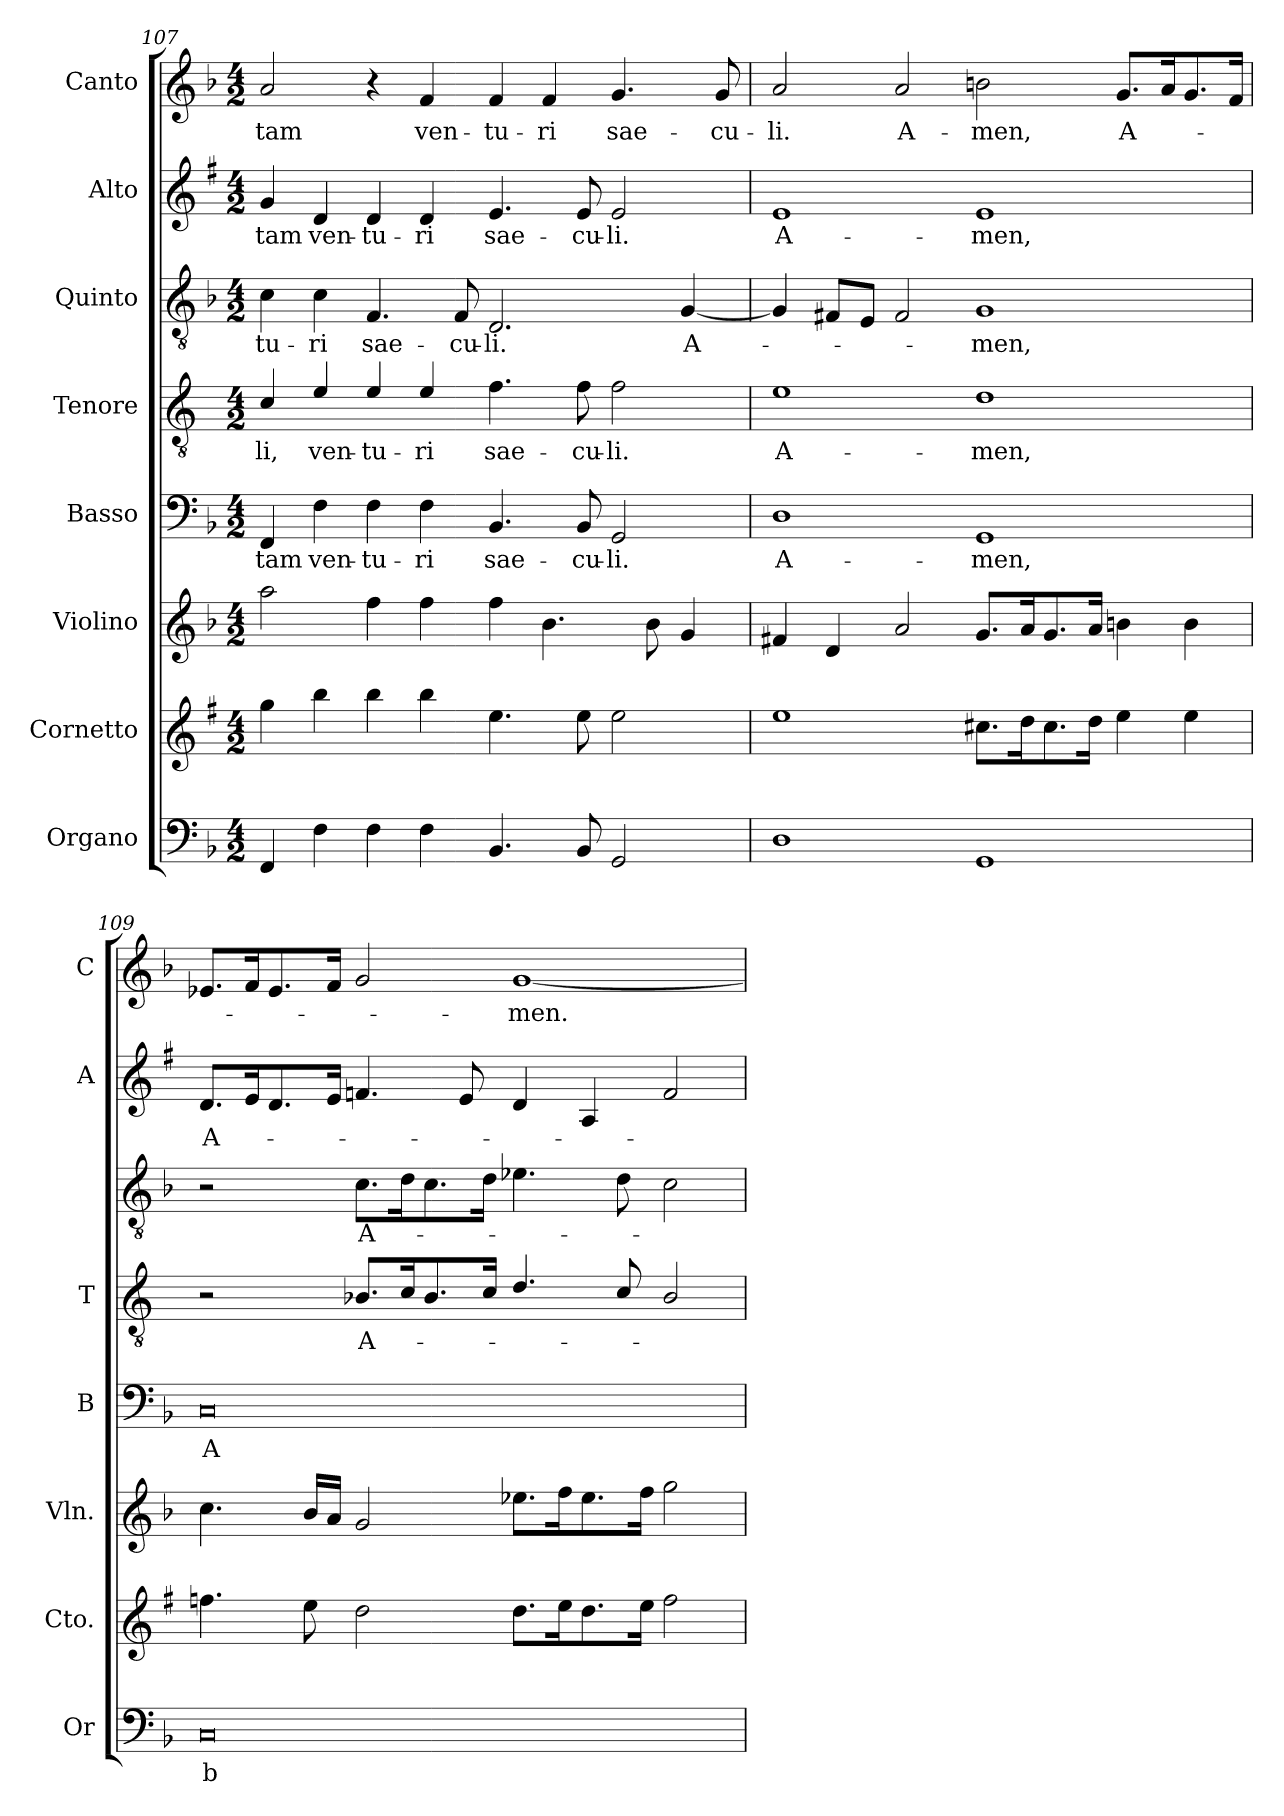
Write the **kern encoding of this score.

**kern	**text	**kern	**kern	**kern	**text	**kern	**text	**kern	**text	**kern	**text	**kern	**text
*part8	*part8	*part7	*part6	*part5	*part5	*part4	*part4	*part3	*part3	*part2	*part2	*part1	*part1
*staff8	*staff8	*staff7	*staff6	*staff5	*staff5	*staff4	*staff4	*staff3	*staff3	*staff2	*staff2	*staff1	*staff1
*I"Organo	*	*I"Cornetto	*I"Violino	*I"Basso	*	*I"Tenore	*	*I"Quinto	*	*I"Alto	*	*I"Canto	*
*I'Or	*	*I'Cto.	*I'Vln.	*I'B	*	*I'T	*	*	*	*I'A	*	*I'C	*
!!LO:LB:g=z
*clefF4	*	*clefG2	*clefG2	*clefF4	*	*clefGv2	*	*clefGv2	*	*clefG2	*	*clefG2	*
*	*	*ITrd1c2	*	*	*	*ITrd4c7	*	*	*	*ITrd1c2	*	*	*
*k[b-]	*	*k[b-]	*k[b-]	*k[b-]	*	*k[b-]	*	*k[b-]	*	*k[b-]	*	*k[b-]	*
*F:	*	*F:	*F:	*F:	*	*F:	*	*F:	*	*F:	*	*F:	*
*M4/2	*	*M4/2	*M4/2	*M4/2	*	*M4/2	*	*M4/2	*	*M4/2	*	*M4/2	*
=107	=107	=107	=107	=107	=107	=107	=107	=107	=107	=107	=107	=107	=107
!	!	!	!	!	!LO:LY:b	!	!LO:LY:b	!	!LO:LY:b	!	!LO:LY:b	!	!LO:LY:b
4FF/	.	4ff\	2aa\	4FF/	-tam	4F/	-li,	4c\	-tu-	4f/	-tam	2a/	-tam
!	!	!	!	!	!LO:LY:b	!	!LO:LY:b	!	!LO:LY:b	!	!LO:LY:b	!	!
4F\	.	4aa\	.	4F\	ven-	4A/	ven-	4c\	-ri	4c/	ven-	.	.
!	!	!	!	!	!LO:LY:b	!	!LO:LY:b	!	!LO:LY:b	!	!LO:LY:b	!	!
4F\	.	4aa\	4ff\	4F\	-tu-	4A/	-tu-	4.F/	sae-	4c/	-tu-	4r	.
!	!	!	!	!	!LO:LY:b	!	!LO:LY:b	!	!	!	!LO:LY:b	!	!LO:LY:b
4F\	.	4aa\	4ff\	4F\	-ri	4A/	-ri	.	.	4c/	-ri	4f/	ven-
!	!	!	!	!	!	!	!	!	!LO:LY:b	!	!	!	!
.	.	.	.	.	.	.	.	8F/	-cu-	.	.	.	.
!	!	!	!	!	!LO:LY:b	!	!LO:LY:b	!	!LO:LY:b	!	!LO:LY:b	!	!LO:LY:b
4.BB-/	.	4.dd\	4ff\	4.BB-/	sae-	4.B-\	sae-	2.D/	-li.	4.d/	sae-	4f/	-tu-
!	!	!	!	!	!	!	!	!	!	!	!	!	!LO:LY:b
.	.	.	4.b-\	.	.	.	.	.	.	.	.	4f/	-ri
!	!	!	!	!	!LO:LY:b	!	!LO:LY:b	!	!	!	!LO:LY:b	!	!
8BB-/	.	8dd\	.	8BB-/	-cu-	8B-\	-cu-	.	.	8d/	-cu-	.	.
!	!	!	!	!	!LO:LY:b	!	!LO:LY:b	!	!	!	!LO:LY:b	!	!LO:LY:b
2GG/	.	2dd\	.	2GG/	-li.	2B-\	-li.	.	.	2d/	-li.	4.g/	sae-
.	.	.	8b-\	.	.	.	.	.	.	.	.	.	.
!	!	!	!	!	!	!	!	!	!LO:LY:b	!	!	!	!
.	.	.	4g/	.	.	.	.	[4G/	A-	.	.	.	.
!	!	!	!	!	!	!	!	!	!	!	!	!	!LO:LY:b
.	.	.	.	.	.	.	.	.	.	.	.	8g/	-cu-
=108	=108	=108	=108	=108	=108	=108	=108	=108	=108	=108	=108	=108	=108
!	!	!	!	!	!LO:LY:b	!	!LO:LY:b	!	!	!	!LO:LY:b	!	!LO:LY:b
1D	.	1dd	4f#X/	1D	A-	1A	A-	4G/]	.	1d	A-	2a/	-li.
.	.	.	4d/	.	.	.	.	8F#X/L	.	.	.	.	.
.	.	.	.	.	.	.	.	8E/J	.	.	.	.	.
!	!	!	!	!	!	!	!	!	!	!	!	!	!LO:LY:b
.	.	.	2a/	.	.	.	.	2F#/	.	.	.	2a/	A-
!	!	!	!	!	!LO:LY:b	!	!LO:LY:b	!	!LO:LY:b	!	!LO:LY:b	!	!LO:LY:b
1GG	.	8.bn\L	8.g/L	1GG	-men,	1G	-men,	1G	-men,	1d	-men,	2bn\	-men,
.	.	16cc\k	16a/k	.	.	.	.	.	.	.	.	.	.
.	.	8.b\	8.g/	.	.	.	.	.	.	.	.	.	.
.	.	16cc\Jk	16a/Jk	.	.	.	.	.	.	.	.	.	.
!	!	!	!	!	!	!	!	!	!	!	!	!	!LO:LY:b
.	.	4dd\	4bn\	.	.	.	.	.	.	.	.	8.g/L	A-
.	.	.	.	.	.	.	.	.	.	.	.	16a/k	.
.	.	4dd\	4b\	.	.	.	.	.	.	.	.	8.g/	.
.	.	.	.	.	.	.	.	.	.	.	.	16f/Jk	.
=109	=109	=109	=109	=109	=109	=109	=109	=109	=109	=109	=109	=109	=109
!	!LO:LY:b	!	!	!	!LO:LY:b	!	!	!	!	!	!LO:LY:b	!	!
0C	b	4.ee-X\	4.cc\	0C	A-	2r	.	2r	.	8.c/L	A-	8.e-X/L	.
.	.	.	.	.	.	.	.	.	.	16d/k	.	16f/k	.
.	.	.	.	.	.	.	.	.	.	8.c/	.	8.e-/	.
.	.	8dd\	16b-/LL	.	.	.	.	.	.	.	.	.	.
.	.	.	16a/JJ	.	.	.	.	.	.	16d/Jk	.	16f/Jk	.
!	!	!	!	!	!	!	!LO:LY:b	!	!LO:LY:b	!	!	!	!
.	.	2cc\	2g/	.	.	8.E-X/L	A-	8.c\L	A-	4.e-X/	.	2g/	.
.	.	.	.	.	.	16F/k	.	16d\k	.	.	.	.	.
.	.	.	.	.	.	8.E-/	.	8.c\	.	.	.	.	.
.	.	.	.	.	.	.	.	.	.	8d/	.	.	.
.	.	.	.	.	.	16F/Jk	.	16d\Jk	.	.	.	.	.
!	!	!	!	!	!	!	!	!	!	!	!	!	!LO:LY:b
.	.	8.cc\L	8.ee-X\L	.	.	4.G/	.	4.e-X\	.	4c/	.	[1g	-men.
.	.	16dd\k	16ff\k	.	.	.	.	.	.	.	.	.	.
.	.	8.cc\	8.ee-\	.	.	.	.	.	.	4G/	.	.	.
.	.	.	.	.	.	8F/	.	8d\	.	.	.	.	.
.	.	16dd\Jk	16ff\Jk	.	.	.	.	.	.	.	.	.	.
.	.	2ee-\	2gg\	.	.	2E-/	.	2c\	.	2e-/	.	.	.
=	=	=	=	=	=	=	=	=	=	=	=	=	=
*-	*-	*-	*-	*-	*-	*-	*-	*-	*-	*-	*-	*-	*-
